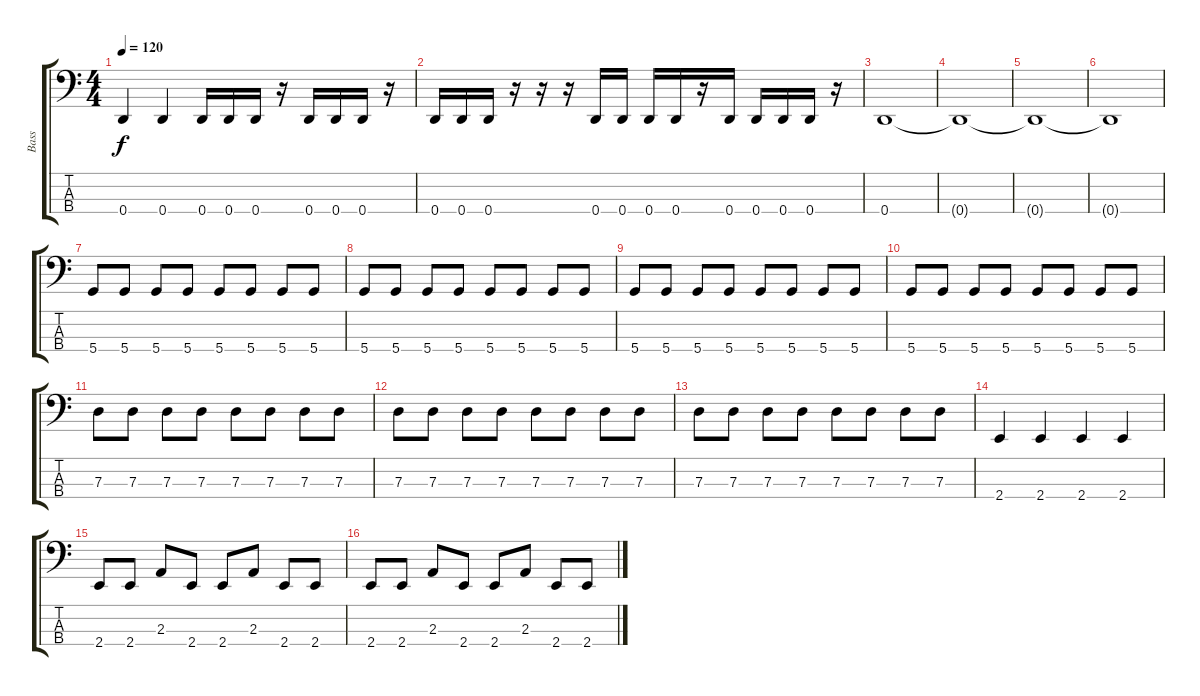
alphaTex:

\track ("Bass" "Bass") {instrument electricbasspick}
\staff {score tabs}
\tuning (F2 C2 G1 D1) {hide}
\ts (4 4)
\tempo 120
\clef f4
\ks c
0.4.4{dy f} 0.4.4 0.4.16 0.4.16 0.4.16 r.16 0.4.16 0.4.16 0.4.16 r.16 |
0.4.16 0.4.16 0.4.16 r.16 r.16 r.16 0.4.16 0.4.16 0.4.16 0.4.16 r.16 0.4.16 0.4.16 0.4.16 0.4.16 r.16 |
0.4.1 |
0.4{t}.1 |
0.4{t}.1 |
0.4{t}.1 |
5.4.8 5.4.8 5.4.8 5.4.8 5.4.8 5.4.8 5.4.8 5.4.8 |
5.4.8 5.4.8 5.4.8 5.4.8 5.4.8 5.4.8 5.4.8 5.4.8 |
5.4.8 5.4.8 5.4.8 5.4.8 5.4.8 5.4.8 5.4.8 5.4.8 |
5.4.8 5.4.8 5.4.8 5.4.8 5.4.8 5.4.8 5.4.8 5.4.8 |
7.3.8 7.3.8 7.3.8 7.3.8 7.3.8 7.3.8 7.3.8 7.3.8 |
7.3.8 7.3.8 7.3.8 7.3.8 7.3.8 7.3.8 7.3.8 7.3.8 |
7.3.8 7.3.8 7.3.8 7.3.8 7.3.8 7.3.8 7.3.8 7.3.8 |
2.4.4 2.4.4 2.4.4 2.4.4 |
2.4.8 2.4.8 2.3.8 2.4.8 2.4.8 2.3.8 2.4.8 2.4.8 |
2.4.8 2.4.8 2.3.8 2.4.8 2.4.8 2.3.8 2.4.8 2.4.8
